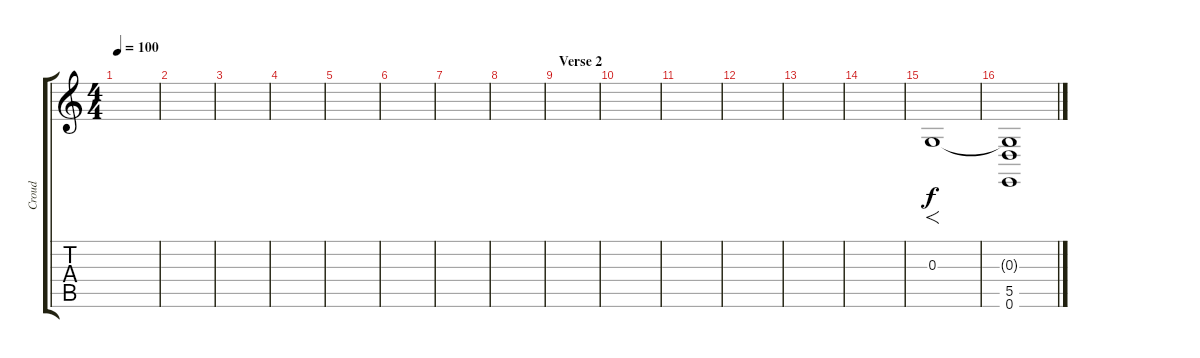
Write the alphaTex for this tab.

\track ("Croud" "Croud") {instrument applause}
\staff {score tabs}
\tuning (E4 B3 G3 D3 A2 E2) {hide}
\ts (4 4)
\tempo 100
\clef g2
\ks c
|
|
|
|
|
|
|
|
\section ("" "Verse 2")
|
|
|
|
|
|
0.3.1{f} |
(0.3{t} 5.5 0.6).1
